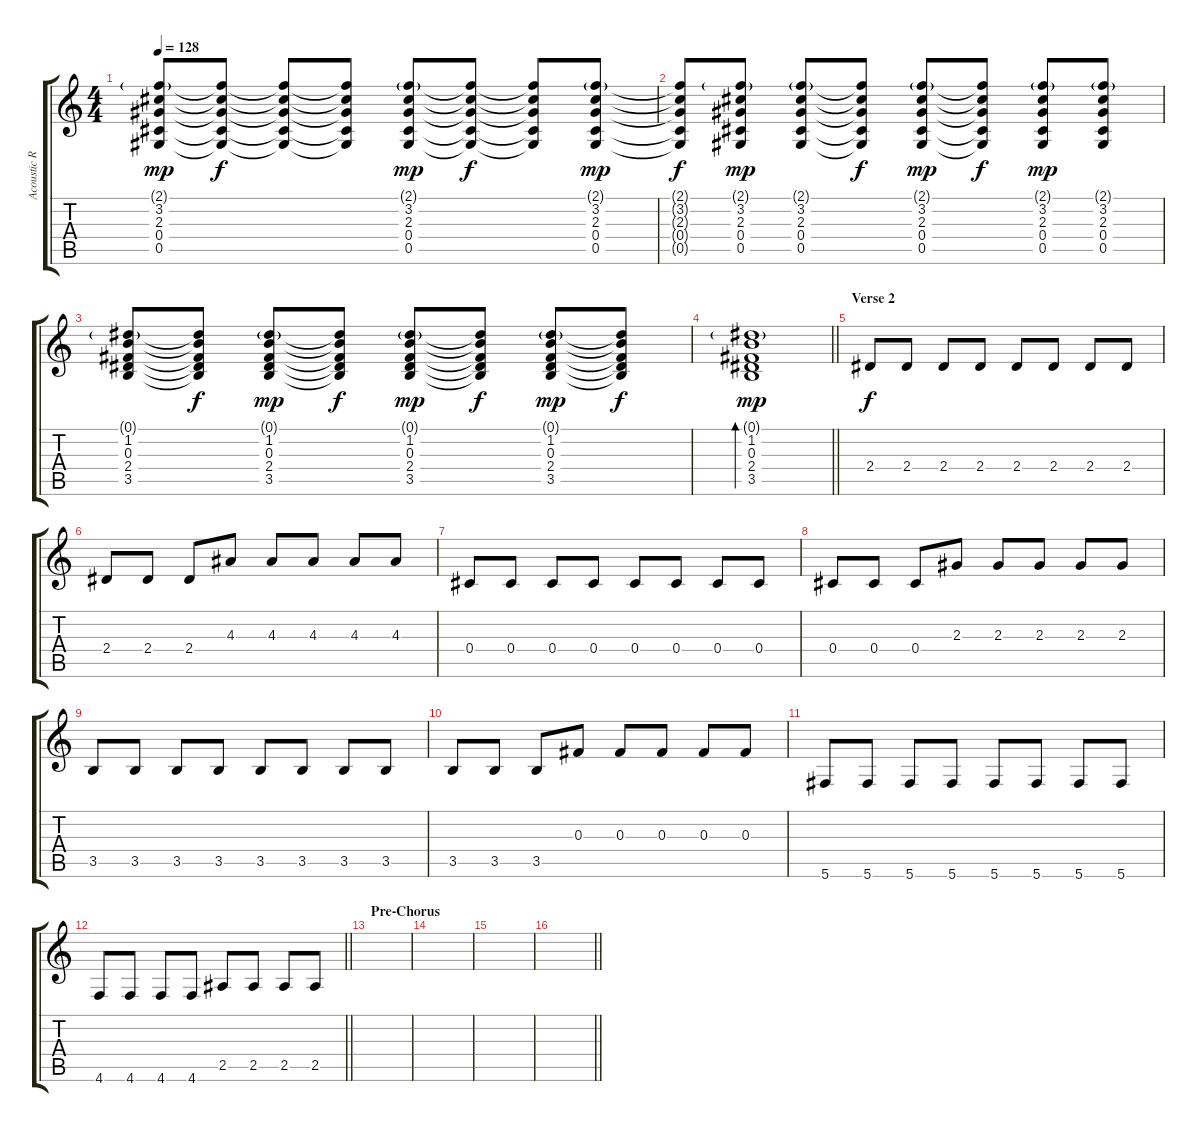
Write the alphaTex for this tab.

\track ("Acoustic Rhytm Guitar [R]" "Acoustic R") {instrument acousticguitarsteel}
\staff {score tabs}
\tuning (Eb4 Bb3 Gb3 Db3 Ab2 Db2) {hide}
\ts (4 4)
\tempo 128
\clef g2
\ks c
(2.1{g} 3.2 2.3 0.4 0.5).8{dy mp} (2.1{t} 3.2{t} 2.3{t} 0.4{t} 0.5{t}).8{dy f} (2.1{t} 3.2{t} 2.3{t} 0.4{t} 0.5{t}).8 (2.1{t} 3.2{t} 2.3{t} 0.4{t} 0.5{t}).8 (2.1{g} 3.2 2.3 0.4 0.5).8{dy mp} (2.1{t} 3.2{t} 2.3{t} 0.4{t} 0.5{t}).8{dy f} (2.1{t} 3.2{t} 2.3{t} 0.4{t} 0.5{t}).8 (2.1{g} 3.2 2.3 0.4 0.5).8{dy mp} |
(2.1{t} 3.2{t} 2.3{t} 0.4{t} 0.5{t}).8{dy f} (2.1{g} 3.2 2.3 0.4 0.5).8{dy mp} (2.1{g} 3.2 2.3 0.4 0.5).8 (2.1{t} 3.2{t} 2.3{t} 0.4{t} 0.5{t}).8{dy f} (2.1{g} 3.2 2.3 0.4 0.5).8{dy mp} (2.1{t} 3.2{t} 2.3{t} 0.4{t} 0.5{t}).8{dy f} (2.1{g} 3.2 2.3 0.4 0.5).8{dy mp} (2.1{g} 3.2 2.3 0.4 0.5).8 |
(0.1{g} 1.2 0.3 2.4 3.5).8 (0.1{t} 1.2{t} 0.3{t} 2.4{t} 3.5{t}).8{dy f} (0.1{g} 1.2 0.3 2.4 3.5).8{dy mp} (0.1{t} 1.2{t} 0.3{t} 2.4{t} 3.5{t}).8{dy f} (0.1{g} 1.2 0.3 2.4 3.5).8{dy mp} (0.1{t} 1.2{t} 0.3{t} 2.4{t} 3.5{t}).8{dy f} (0.1{g} 1.2 0.3 2.4 3.5).8{dy mp} (0.1{t} 1.2{t} 0.3{t} 2.4{t} 3.5{t}).8{dy f} |
\barLineRight lightlight
(0.1{g} 1.2 0.3 2.4 3.5).1{bd 240 dy mp} |
\section ("" "Verse 2")
2.4.8{dy f} 2.4.8 2.4.8 2.4.8 2.4.8 2.4.8 2.4.8 2.4.8 |
2.4.8 2.4.8 2.4.8 4.3.8 4.3.8 4.3.8 4.3.8 4.3.8 |
0.4.8 0.4.8 0.4.8 0.4.8 0.4.8 0.4.8 0.4.8 0.4.8 |
0.4.8 0.4.8 0.4.8 2.3.8 2.3.8 2.3.8 2.3.8 2.3.8 |
3.5.8 3.5.8 3.5.8 3.5.8 3.5.8 3.5.8 3.5.8 3.5.8 |
3.5.8 3.5.8 3.5.8 0.3.8 0.3.8 0.3.8 0.3.8 0.3.8 |
5.6.8 5.6.8 5.6.8 5.6.8 5.6.8 5.6.8 5.6.8 5.6.8 |
\barLineRight lightlight
4.6.8 4.6.8 4.6.8 4.6.8 2.5.8 2.5.8 2.5.8 2.5.8 |
\section ("" "Pre-Chorus")
|
|
|
\barLineRight lightlight
